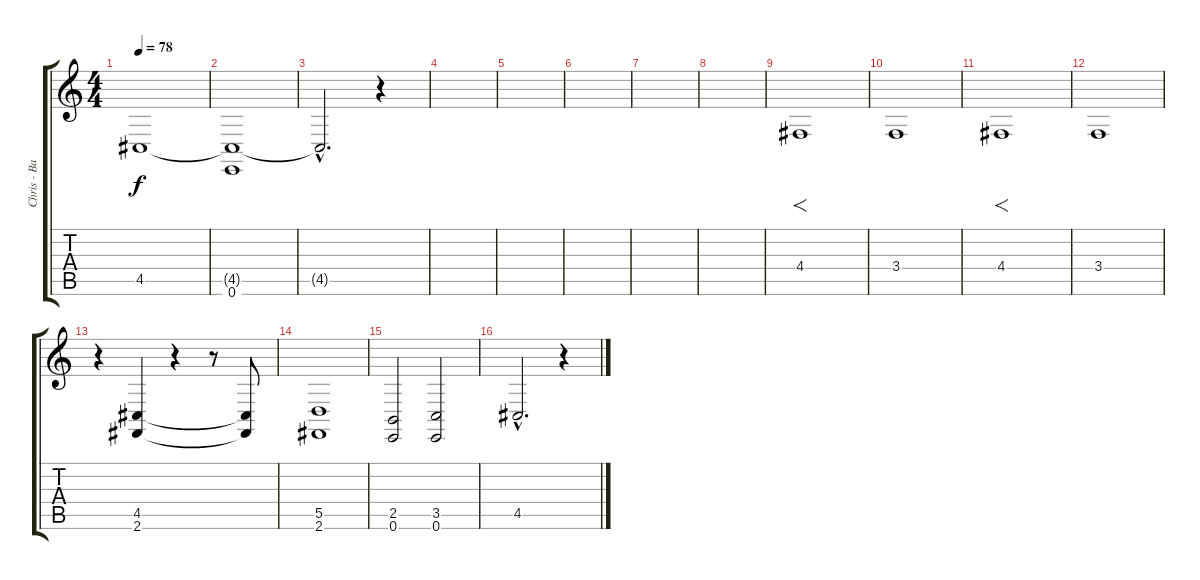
\track ("Chris - Backing Vocals" "Chris - Ba") {instrument stringensemble1}
\staff {score tabs}
\tuning (E4 B3 G3 D3 A2 E2) {hide}
\ts (4 4)
\tempo 78
\clef g2
\ks c
4.5.1{dy f} |
(4.5{t} 0.6{t}).1 |
4.5{hac t}.2{d} r.4 |
|
|
|
|
|
4.4.1{f} |
3.4.1 |
4.4.1{f} |
3.4.1 |
r.4 (4.5 2.6).4 r.4 r.8 (4.5{t} 2.6{t}).8 |
(5.5 2.6).1 |
(2.5 0.6).2 (3.5 0.6).2 |
4.5{hac}.2{d} r.4
